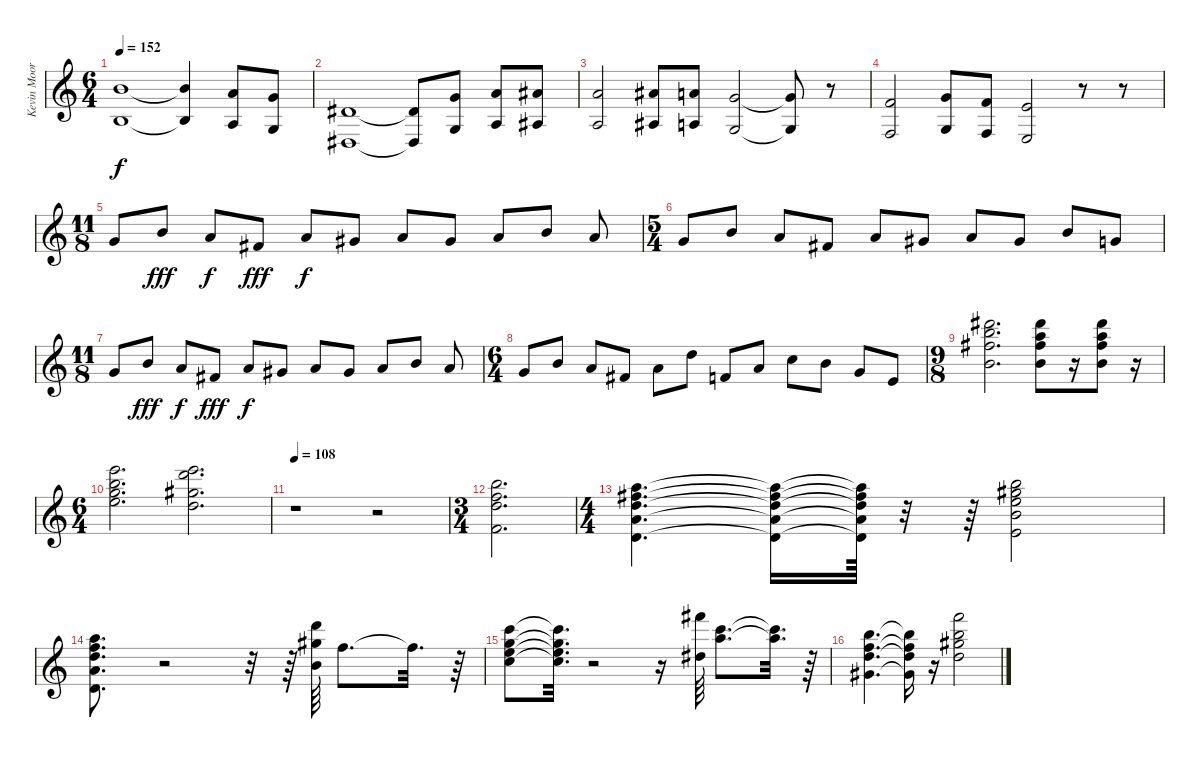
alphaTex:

\track ("Kevin Moore (Keyboard)" "Kevin Moor") {instrument drawbarorgan}
\staff {score}
\tuning (E5 B4 G4 D4 A3 D3) {hide}
\ts (6 4)
\tempo 152
\clef g2
\ks c
(4.3 2.5).1{dy f} (4.3{t} 2.5{t}).4 (2.3 0.5).8 (5.4 5.6).8 |
(1.4 1.6).1 (1.4{t} 1.6{t}).8 (5.4 5.6).8 (2.3 0.5).8 (3.3 1.5).8 |
(2.3 0.5).2 (3.3 1.5).8 (2.3 0.5).8 (5.4 5.6).2 (5.4{t} 5.6{t}).8 r.8 |
(3.4 3.6).2 (5.4 5.6).8 (3.4 3.6).8 (2.4 2.6).2 r.8 r.8 |
\ts (11 8)
5.4.8{volume 9 instrument drawbarorgan} 4.3.8{dy fff} 7.4.8{dy f} 4.4.8{dy fff} 7.4.8{dy f} 6.4.8 7.4.8 6.4.8 7.4.8 4.3.8 7.4.8 |
\ts (5 4)
5.4.8 4.3.8 7.4.8 4.4.8 7.4.8 6.4.8 7.4.8 6.4.8 4.3.8 5.4.8 |
\ts (11 8)
5.4.8 4.3.8{dy fff} 7.4.8{dy f} 4.4.8{dy fff} 7.4.8{dy f} 6.4.8 7.4.8 6.4.8 7.4.8 4.3.8 7.4.8 |
\ts (6 4)
5.4.8 4.3.8 7.4.8 4.4.8 7.4.8 7.3.8 3.4.8 7.4.8 5.3.8 4.3.8 5.4.8 2.4.8 |
\ts (9 8)
(11.1 12.2 11.3 9.4).2{d volume 8 instrument stringensemble1} (11.1 10.2 11.3 9.4).8 r.16 (11.1 10.2 11.3 9.4).8 r.16 |
\ts (6 4)
(12.1 12.2 12.3 14.4).2{d} (12.1 15.2 13.3 12.4).2{d} |
\tempo 108
r.1 r.2 |
\ts (3 4)
(12.2 10.3 12.4 15.6).2{d} |
\ts (4 4)
(10.2 11.3 12.4 12.5 12.6).4{d} (10.2{t} 11.3{t} 12.4{t} 12.5{t} 12.6{t}).16 (10.2{t} 11.3{t} 12.4{t} 12.5{t} 12.6{t}).64 r.32 r.64 (7.1 9.2 9.3 9.4 7.5).2 |
(5.1 6.2 7.3 7.4 5.5).8{d} r.2 r.32 r.64 (10.1 9.2 9.4).64 6.2.8{d} 6.2{t}.32{d} r.64 |
(8.1 8.2 9.3 10.4).8 (8.1{t} 8.2{t} 9.3{t} 10.4{t}).32{d} r.2 r.16 (14.1 13.4).64 (13.2 14.3).8{d} (13.2{t} 14.3{t}).32{d} r.64 |
(12.2 10.3 12.4 11.5).4{d} (12.2{t} 10.3{t} 12.4{t} 11.5{t}).16 r.16 (13.1 12.2 13.3 12.4).2
